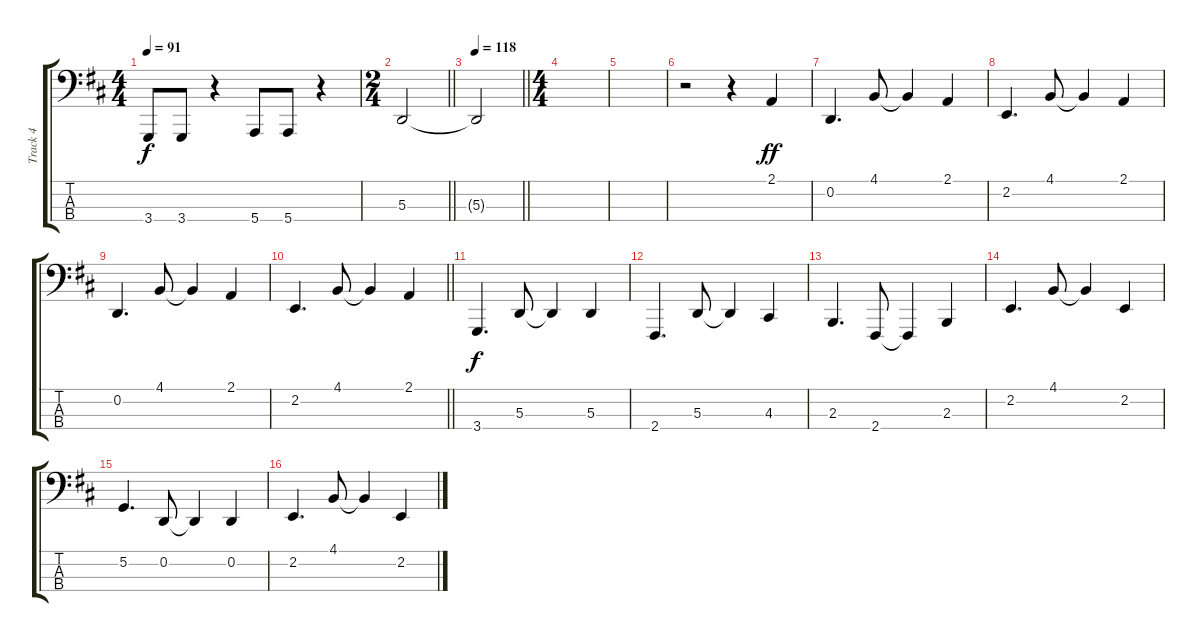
\track ("Track 4" "Track 4") {instrument acousticgrandpiano}
\staff {score tabs}
\tuning (G2 D2 A1 E1) {hide}
\ts (4 4)
\tempo 91
\clef f4
\ks d
3.4.8{dy f} 3.4.8 r.4 5.4.8 5.4.8 r.4 |
\ts (2 4)
\barLineRight lightlight
5.3.2 |
\tempo 118
\barLineRight lightlight
5.3{t}.2 |
\ts (4 4)
|
|
r.2 r.4 2.1.4{dy ff} |
0.2.4{d} 4.1.8 4.1{t}.4 2.1.4 |
2.2.4{d} 4.1.8 4.1{t}.4 2.1.4 |
0.2.4{d} 4.1.8 4.1{t}.4 2.1.4 |
\barLineRight lightlight
2.2.4{d} 4.1.8 4.1{t}.4 2.1.4 |
3.4.4{d dy f} 5.3.8 5.3{t}.4 5.3.4 |
2.4.4{d} 5.3.8 5.3{t}.4 4.3.4 |
2.3.4{d} 2.4.8 2.4{t}.4 2.3.4 |
2.2.4{d} 4.1.8 4.1{t}.4 2.2.4 |
5.2.4{d} 0.2.8 0.2{t}.4 0.2.4 |
2.2.4{d} 4.1.8 4.1{t}.4 2.2.4
